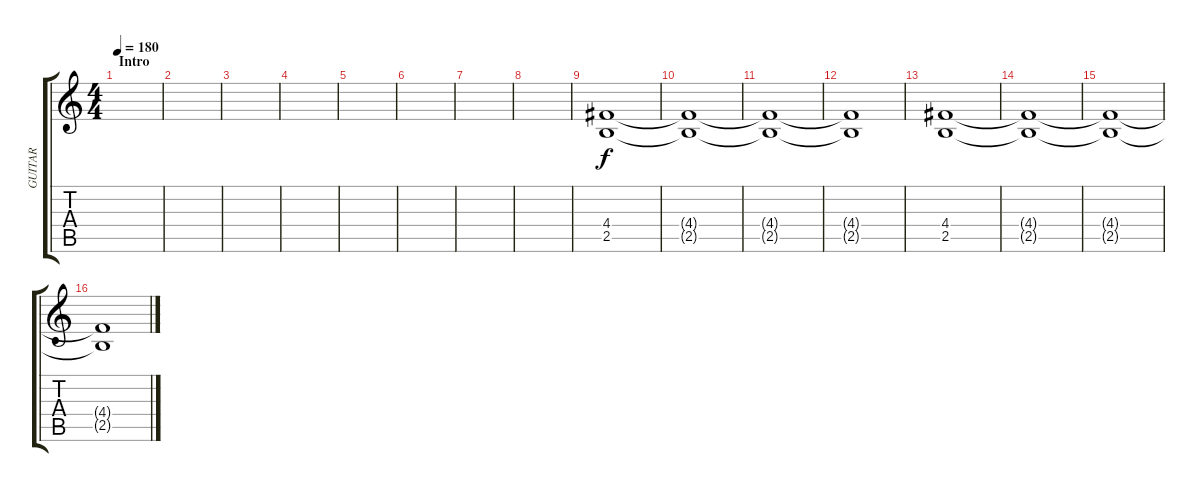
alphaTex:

\track ("GUITAR" "GUITAR") {instrument distortionguitar}
\staff {score tabs}
\tuning (E4 B3 G3 D3 A2 E2) {hide}
\ts (4 4)
\section ("" "Intro")
\tempo 180
\clef g2
\ks c
|
|
|
|
|
|
|
|
(4.4 2.5).1 |
(4.4{t} 2.5{t}).1 |
(4.4{t} 2.5{t}).1 |
(4.4{t} 2.5{t}).1 |
(4.4 2.5).1 |
(4.4{t} 2.5{t}).1 |
(4.4{t} 2.5{t}).1 |
(4.4{t} 2.5{t}).1
